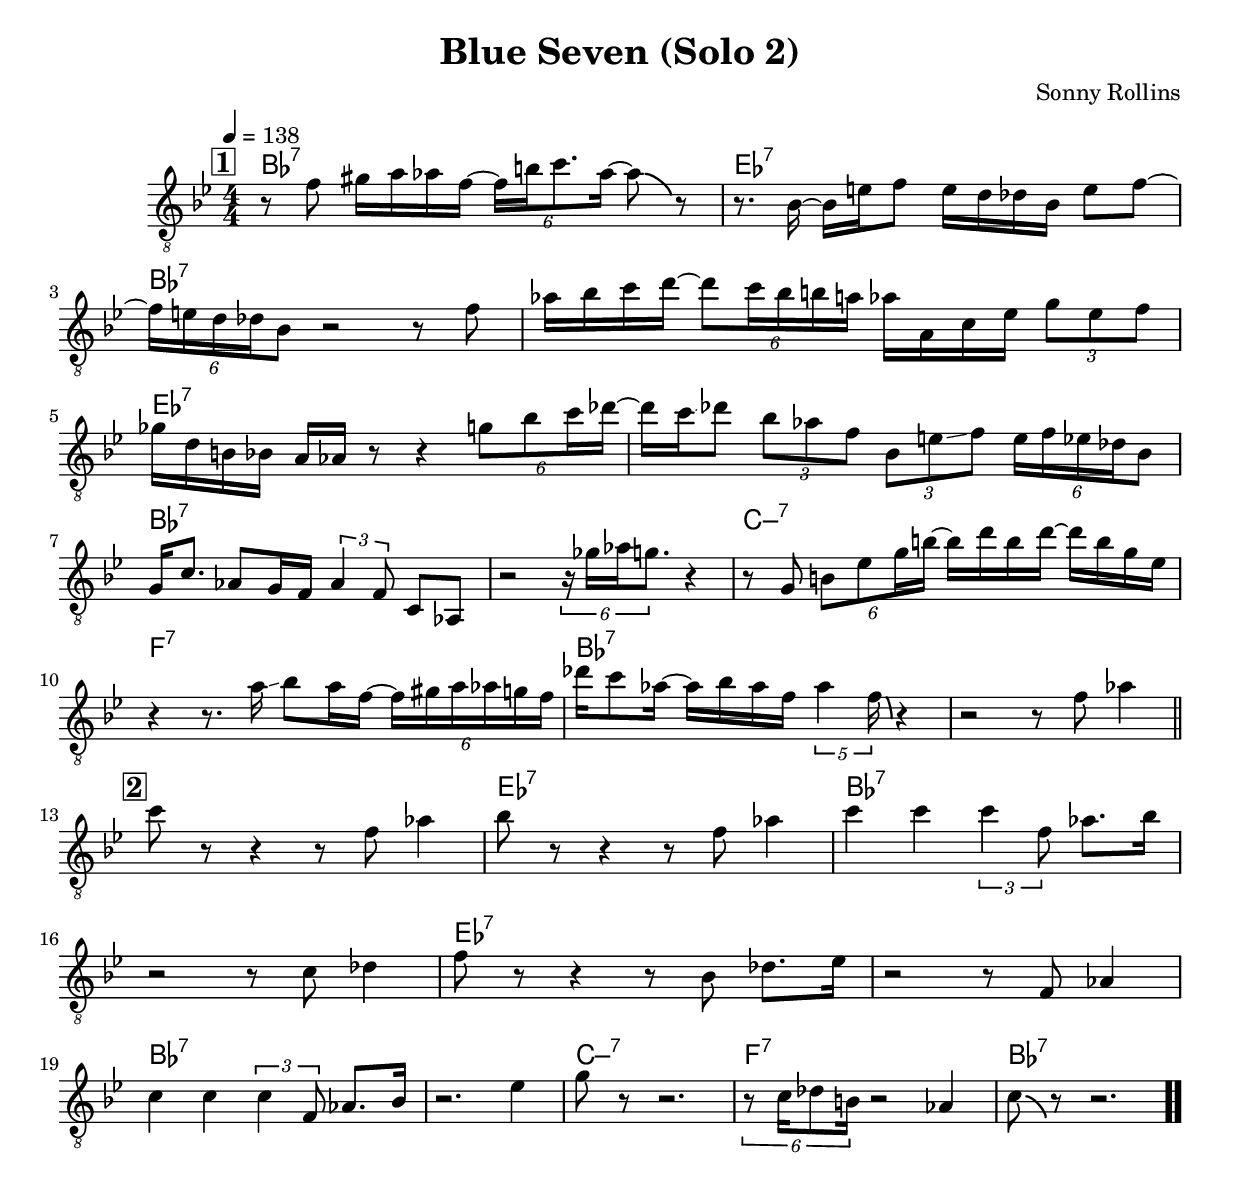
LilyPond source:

\version "2.13.2"

#(ly:set-option 'point-and-click #f)

\header {
  title = "Blue Seven (Solo 2)"
  composer = "Sonny Rollins"
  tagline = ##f
}
global =
{
    \override Staff.TimeSignature #'style = #'()
    \time 4/4
    \clef "treble_8"
    \key bes \major
    \override Rest #'direction = #'0
    \override MultiMeasureRest #'staff-position = #0
}
\score
{
<<
    \transpose c' c'

    \new ChordNames { \chords {
      \set majorSevenSymbol = \markup { "maj7" }
      \set minorChordModifier = \markup { \char ##x2013 }
      
      | bes1:7 | es1:7 | bes1:7 | s1 | es1:7 | s1 | bes1:7 | s1 
      | c1:min7 | f1:7 | bes1:7 | s1 | s1 | es1:7 | bes1:7 | s1 
      | es1:7 | s1 | bes1:7 | s1 | c1:min7 | f1:7 | bes1:7|
      }
      }

    \new Staff
    <<
    \transpose c' c'

    {
      \global
  		%\override Score.MetronomeMark #'transparent = ##t
  		%\override Score.MetronomeMark #'stencil = ##f
  		
  		\override HorizontalBracket #'direction = #UP
  		\override HorizontalBracket #'bracket-flare = #'(0 . 0)
  		
  		\override TextSpanner #'dash-fraction = #1.0
  		\override TextSpanner #'bound-details #'left #'text = \markup{ \concat{\draw-line #'(0 . -1.0) \draw-line #'(1.0 . 0) }}
  		\override TextSpanner #'bound-details #'right #'text = \markup{ \concat{ \draw-line #'(1.0 . 0) \draw-line #'(0 . -1.0) }}
          \set Score.markFormatter = #format-mark-box-numbers


      \tempo 4 = 138
      \set Score.currentBarNumber = #1
     
      \bar "||" \mark \default r8 f'8 gis'16 a'16 aes'16 f'16~ \tuplet 6/4 {f'16 b'16 c''8. aes'16~} aes'8\bendAfter #-4  r8 
      | r8. bes16~ bes16 e'16 f'8 e'16 d'16 des'16 bes16 e'8 f'8~ 
      | \tuplet 6/4 {f'16 e'16 d'16 des'16 bes8} r2 r8 f'8 
      | aes'16 bes'16 c''16 d''16~ \tuplet 6/4 {d''8 c''16 bes'16 b'16 a'16} aes'16 a16 c'16 es'16 \tuplet 3/2 {g'8 es'8 f'8} 
      | ges'16 d'16 b16 bes16 a16 aes16 r8 r4 \tuplet 6/4 {g'8 bes'8 c''16 des''16~} 
      | des''16 c''16\glissando  des''8 \tuplet 3/2 {bes'8 aes'8 f'8} \tuplet 3/2 {bes8 e'8\glissando  f'8} \tuplet 6/4 {e'16 f'16 es'16 des'16 bes8} 
      | g16 c'8. aes8 g16 f16 \tuplet 3/2 {aes4 f8} c8 aes,8 
      | r2 \tuplet 6/4 {r16 ges'16 aes'16 g'8.} r4 
      | r8 g8 \tuplet 6/4 {b8 es'8 g'16 b'16~} b'16 d''16 b'16 d''16~ d''16 b'16 g'16 es'16 
      | r4 r8. a'16\glissando  bes'8 a'16 f'16~ \tuplet 6/4 {f'16 gis'16 a'16 aes'16 g'16 f'16} 
      | des''16 c''8 aes'16~ aes'16 bes'16 aes'16 f'16 \tuplet 5/4 {aes'4 f'16\bendAfter #-4 } r4 
      | r2 r8 f'8 aes'4 
      \bar "||" \mark \default c''8 r8 r4 r8 f'8 aes'4 
      | bes'8 r8 r4 r8 f'8 aes'4 
      | c''4 c''4 \tuplet 3/2 {c''4 f'8} aes'8. bes'16 
      | r2 r8 c'8 des'4 
      | f'8 r8 r4 r8 bes8 des'8. es'16 
      | r2 r8 f8 aes4 
      | c'4 c'4 \tuplet 3/2 {c'4 f8} aes8. bes16 
      | r2. es'4 
      | g'8 r8 r2. 
      | \tuplet 6/4 {r8 c'16 des'8 b16} r2 aes4 
      | c'8\bendAfter #-4  r8 r2.\bar  ".."
    }
    >>
>>    
}
